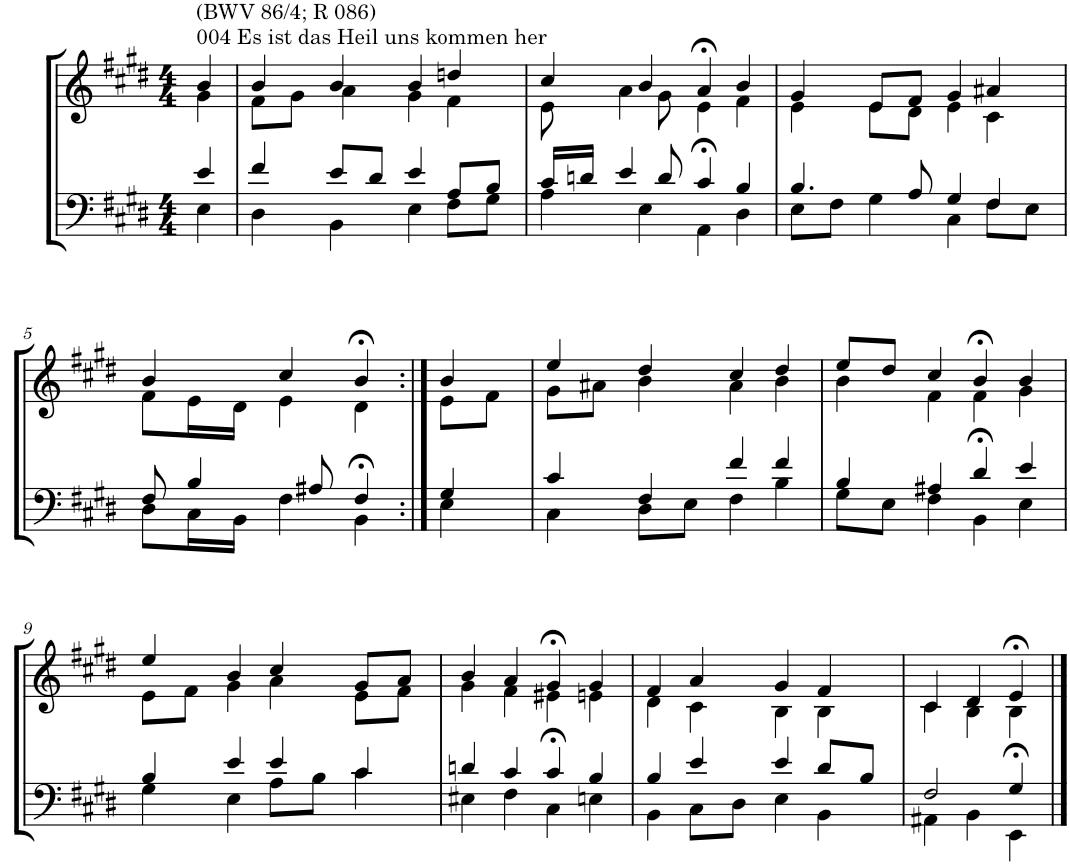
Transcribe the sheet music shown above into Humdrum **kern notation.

**kern	**kern
*part2	*part1
*staff2	*staff1
*I"Tenor/Baß	*I"Sopran/Alt
*clefF4	*clefG2
*k[f#c#g#d#]	*k[f#c#g#d#]
*M4/4	*M4/4
=1	=1
*^	*^
!	!	!LO:TX:a:t=004 Es ist das Heil uns kommen her	!
!	!	!LO:TX:a:t=(BWV 86/4; R 086)	!
4e/	4E\	4b/	4g#\
=2	=2	=2	=2
4f#/	4D#\	4b/	8f#\L
.	.	.	8g#\J
8e/L	4BB\	4b/	4a\
8d#/J	.	.	.
4e/	4E\	4b/	4g#\
8A/L	8F#\L	4ddn/	4f#\
8B/J	8G#\J	.	.
=3	=3	=3	=3
16c#/LL	4A\	4cc#/	8e\
16dn/JJ	.	.	.
4e/	.	.	4a\
.	4E\	4b/	.
8d/	.	.	8g#\
4c#/	4AA>\	4a>/	4e\
4B/	4D#\	4b/	4f#\
=4	=4	=4	=4
4.B/	8E\L	4g#/	4e\
.	8F#\J	.	.
.	4G#\	8e/L	8e\L
8A/	.	8f#/J	8d#\J
4G#/	4C#\	4g#/	4e\
4F#/	8F#\L	4a#X/	4c#\
.	8E\J	.	.
!!LO:LB:g=z	!!
=5	=5	=5	=5
8F#/	8D#\L	4b/	8f#\L
4B/	16C#\L	.	16e\L
.	16BB\JJ	.	16d#\JJ
.	4F#\	4cc#/	4e\
8A#X/	.	.	.
4F#/	4BB>\	4b>/	4d#\
=6:|!	=6:|!	=6:|!	=6:|!
4G#/	4E\	4b/	8e\L
.	.	.	8f#\J
=7	=7	=7	=7
4c#/	4C#\	4ee/	8g#\L
.	.	.	8a#X\J
4F#/	8D#\L	4dd#/	4b\
.	8E\J	.	.
4f#/	4F#\	4cc#/	4a#\
4f#/	4B\	4dd#/	4b\
=8	=8	=8	=8
4B/	8G#\L	8ee/L	4b\
.	8E\J	8dd#/J	.
4A#X/	4F#\	4cc#/	4f#\
4d#/	4BB>\	4b>/	4f#\
4e/	4E\	4b/	4g#\
!!LO:LB:g=z	!!
=9	=9	=9	=9
4B/	4G#\	4ee/	8e\L
.	.	.	8f#\J
4e/	4E\	4b/	4g#\
4e/	8A\L	4cc#/	4a\
.	8B\J	.	.
4c#/	4c#\	8g#/L	8e\L
.	.	8a/J	8f#\J
=10	=10	=10	=10
4dn/	4E#X\	4b/	4g#\
4c#/	4F#\	4a/	4f#\
4c#/	4C#>\	4g#>/	4e#X\
4B/	4En\	4g#/	4en\
=11	=11	=11	=11
4B/	4BB\	4f#/	4d#\
4e/	8C#\L	4a/	4c#\
.	8D#\J	.	.
4e/	4E\	4g#/	4B\
8d#/L	4BB\	4f#/	4B\
8B/J	.	.	.
=12	=12	=12	=12
2F#/	4AA#X\	4c#/	4c#\
.	4BB\	4d#/	4B\
4G#/	4EE>\	4e>/	4B\
*v	*v	*	*
*	*v	*v
==	==
*-	*-
